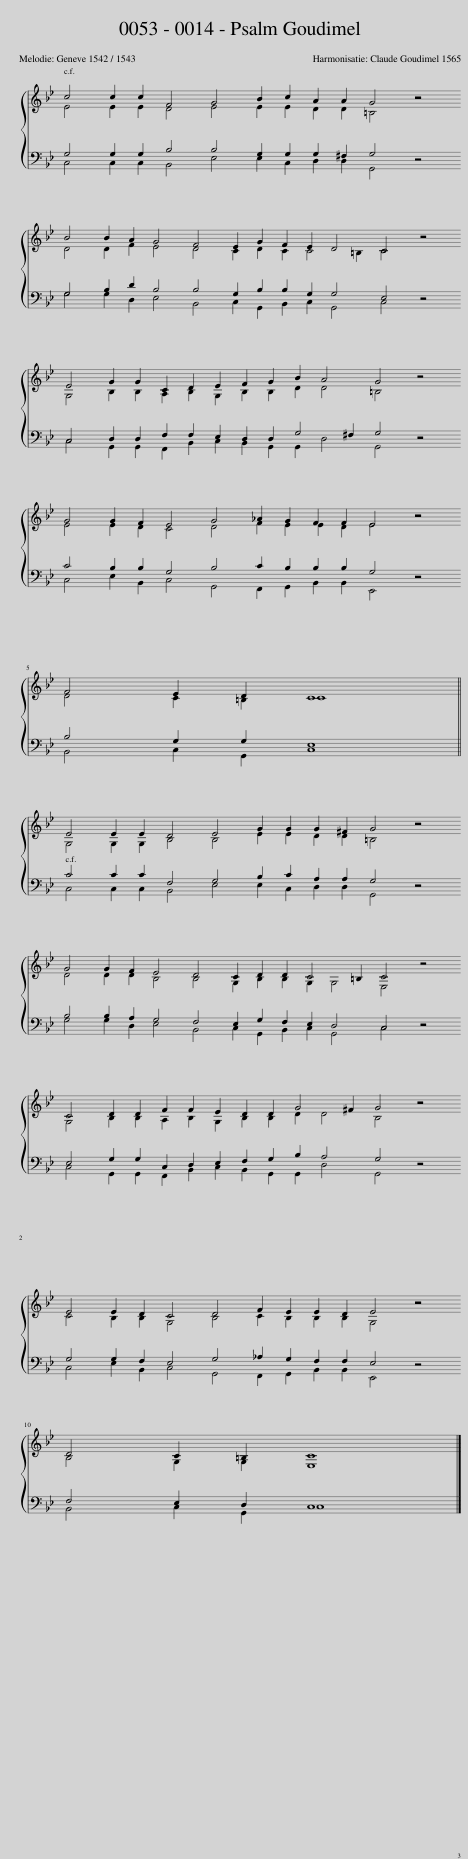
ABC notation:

X:1
%%score { ( 1 2 ) | ( 3 4 ) }
L:1/8
M:18/4
I:linebreak $
K:Bb
V:1 treble
V:2 treble
V:3 bass
V:4 bass
V:1
 c4 c2 c2 F4 G4 B2 c2 A2 A2 G4 z4 |$ B4 B2 A2 G4 F4 E2 G2 F2 E2 D4 C4 z4 |$ E4 G2 G2 C2 D2 E2 F2 G2 B2 A4 G4 z4 |$ G4 G2 F2 E4 G4 _A2 G2 F2 F2 E4 z4 |$ F4 E2 D2 C8 ||$ %5
 E4 E2 E2 D4 E4 G2 G2 G2 ^F2 G4 z4 |$ G4 G2 F2 E4 D4 C2 D2 D2 C4 =B,2 C4 z4 |$ C4 D2 D2 F2 F2 E2 D2 D2 G4 ^F2 G4 z4 |$ E4 E2 D2 C4 D4 F2 E2 E2 D2 E4 z4 |$ D4 C2 =B,2 C8 |] %10
V:2
 E4 E2 E2 D4 E4 E2 E2 D2 D2 =B,4 x4 |$ D4 D2 F2 E4 D4 C2 D2 C2 C4 =B,2 C4 x4 |$ G,4 B,2 B,2 A,2 B,2 G,2 B,2 B,2 D2 D4 =B,4 x4 |$ E4 E2 D2 C4 D4 F2 E2 E2 D2 E4 x4 |$ D4 C2 =B,2 C8 ||$ %5
 G,4 G,2 G,2 B,4 B,4 E2 E2 D2 D2 =B,4 x4 |$ D4 D2 D2 B,4 B,4 G,2 B,2 B,2 G,2 G,4 E,4 x4 |$ G,4 B,2 B,2 A,2 B,2 G,2 B,2 B,2 D2 D4 B,4 x4 |$ C4 B,2 B,2 G,4 B,4 C2 B,2 B,2 B,2 G,4 x4 |$ B,4 G,2 G,2 E,8 |] %10
V:3
 G,4 G,2 G,2 B,4 B,4 G,2 G,2 G,2 ^F,2 G,4 z4 |$ G,4 B,2 D2 B,4 B,4 G,2 B,2 B,2 G,2 G,4 E,4 z4 |$ C,4 D,2 D,2 F,2 F,2 E,2 D,2 D,2 G,4 ^F,2 G,4 z4 |$ C4 B,2 B,2 G,4 B,4 C2 B,2 B,2 B,2 G,4 z4 |$ B,4 G,2 G,2 E,8 ||$ %5
 C4 C2 C2 F,4 G,4 B,2 C2 A,2 A,2 G,4 z4 |$ B,4 B,2 A,2 G,4 F,4 E,2 G,2 F,2 E,2 D,4 C,4 z4 |$ E,4 G,2 G,2 C,2 D,2 E,2 F,2 G,2 B,2 A,4 G,4 z4 |$ G,4 G,2 F,2 E,4 G,4 _A,2 G,2 F,2 F,2 E,4 z4 |$ F,4 E,2 D,2 C,8 |] %10
V:4
 C,4 C,2 C,2 B,,4 E,4 E,2 C,2 D,2 D,2 G,,4 x4 |$ G,4 G,2 D,2 E,4 B,,4 C,2 G,,2 B,,2 C,2 G,,4 C,4 x4 |$ C,4 G,,2 G,,2 F,,2 B,,2 C,2 B,,2 G,,2 G,,2 D,4 G,,4 x4 |$ C,4 E,2 B,,2 C,4 G,,4 F,,2 G,,2 B,,2 B,,2 E,,4 x4 |$ B,,4 C,2 G,,2 C,8 ||$ %5
 C,4 C,2 C,2 B,,4 E,4 E,2 C,2 D,2 D,2 G,,4 x4 |$ G,4 G,2 D,2 E,4 B,,4 C,2 G,,2 B,,2 C,2 G,,4 C,4 x4 |$ C,4 G,,2 G,,2 F,,2 B,,2 C,2 B,,2 G,,2 G,,2 D,4 G,,4 x4 |$ C,4 E,2 B,,2 C,4 G,,4 F,,2 G,,2 B,,2 B,,2 E,,4 x4 |$ B,,4 C,2 G,,2 C,8 |] %10
